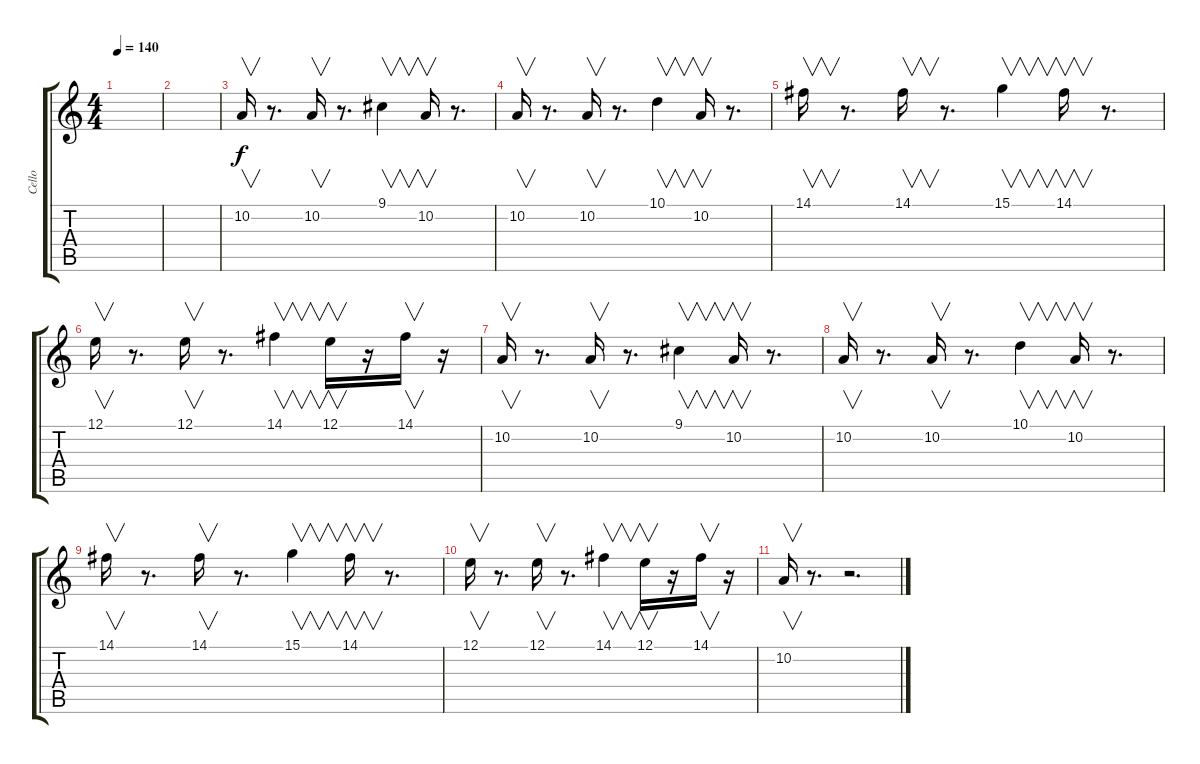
\track ("Cello" "Cello") {instrument cello}
\staff {score tabs}
\tuning (E4 B3 G3 D3 A2 E2) {hide}
\ts (4 4)
\tempo 140
\clef g2
\ks c
|
|
10.2.16{v} r.8{d} 10.2.16{v} r.8{d} 9.1.4{v} 10.2.16{v} r.8{d} |
10.2.16{v} r.8{d} 10.2.16{v} r.8{d} 10.1.4{v} 10.2.16{v} r.8{d} |
14.1.16{v} r.8{d} 14.1.16{v} r.8{d} 15.1.4{v} 14.1.16{v} r.8{d} |
12.1.16{v} r.8{d} 12.1.16{v} r.8{d} 14.1.4{v} 12.1.16{v} r.16 14.1.16{v} r.16 |
10.2.16{v} r.8{d} 10.2.16{v} r.8{d} 9.1.4{v} 10.2.16{v} r.8{d} |
10.2.16{v} r.8{d} 10.2.16{v} r.8{d} 10.1.4{v} 10.2.16{v} r.8{d} |
14.1.16{v} r.8{d} 14.1.16{v} r.8{d} 15.1.4{v} 14.1.16{v} r.8{d} |
12.1.16{v} r.8{d} 12.1.16{v} r.8{d} 14.1.4{v} 12.1.16{v} r.16 14.1.16{v} r.16 |
10.2.16{v} r.8{d} r.2{d}
